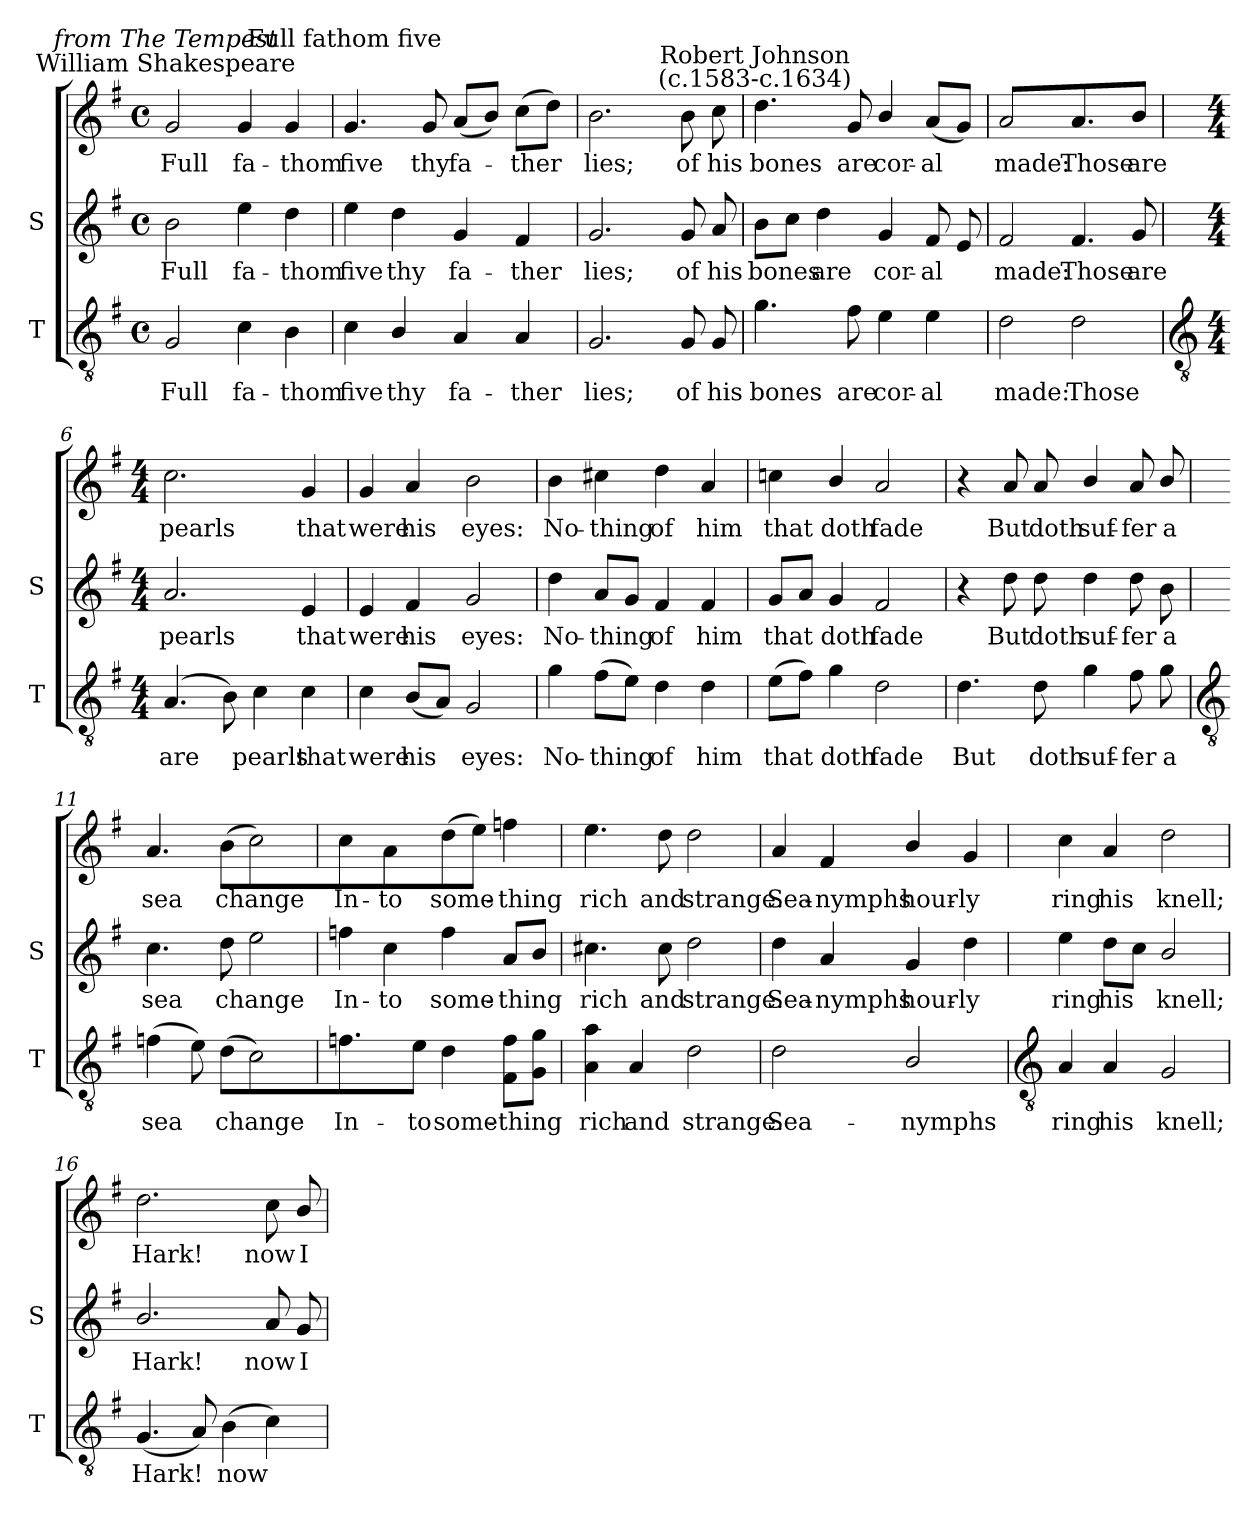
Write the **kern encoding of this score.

**kern	**text	**kern	**text	**kern	**text
*part2	*part2	*part1	*part1	*part1	*part1
*staff3	*staff3	*staff2	*staff2	*staff1	*staff1
*I"T	*	*I"S	*	*	*
*I'T	*	*I'S	*	*	*
*clefGv2	*	*clefG2	*	*clefG2	*
*k[f#]	*	*k[f#]	*	*k[f#]	*
*G:	*	*G:	*	*G:	*
*M4/4	*	*M4/4	*	*M4/4	*
*met(c)	*	*met(c)	*	*met(c)	*
=1	=1	=1	=1	=1	=1
!	!	!	!	!LO:TX:a:cj:t=William Shakespeare	!
!	!	!	!	!LO:TX:a:i:cj:t=from The Tempest	!
!	!LO:LY:b	!	!LO:LY:b	!	!LO:LY:b
2G	Full	2b	Full	2g	Full
!	!LO:LY:b	!	!LO:LY:b	!	!LO:LY:b
4c	fa-	4ee	fa-	4g	fa-
!	!LO:LY:b	!	!LO:LY:b	!	!LO:LY:b
4B	-thom	4dd	-thom	4g	-thom
=2	=2	=2	=2	=2	=2
!	!	!	!	!LO:TX:a:cj:t=Full fathom five	!
!	!LO:LY:b	!	!LO:LY:b	!	!LO:LY:b
4c	five	4ee	five	4.g	five
!	!LO:LY:b	!	!LO:LY:b	!	!
4B/	thy	4dd	thy	.	.
!	!	!	!	!	!LO:LY:b
.	.	.	.	8g	thy
!	!LO:LY:b	!	!LO:LY:b	!	!LO:LY:b
4A	fa-	4g	fa-	(<8aL	fa-
.	.	.	.	8bJ)	.
!	!LO:LY:b	!	!LO:LY:b	!	!LO:LY:b
4A	-ther	4f#	-ther	(>8ccL	ther
.	.	.	.	8ddJ)	.
=3	=3	=3	=3	=3	=3
!	!LO:LY:b	!	!LO:LY:b	!	!LO:LY:b
2.G	lies;	2.g	lies;	2.b	lies;
!	!LO:LY:b	!	!LO:LY:b	!	!LO:LY:b
8G	of	8g	of	8b	of
!	!LO:LY:b	!	!LO:LY:b	!	!LO:LY:b
8G	his	8a	his	8cc	his
=4	=4	=4	=4	=4	=4
!	!	!	!	!LO:TX:a:cj:t=Robert Johnson\n(c.1583-c.1634)	!
!	!LO:LY:b	!	!LO:LY:b	!	!LO:LY:b
4.g	bones	8bL	bones	4.dd	bones
.	.	8ccJ	.	.	.
!	!	!	!LO:LY:b	!	!
.	.	4dd	are	.	.
!	!LO:LY:b	!	!	!	!LO:LY:b
8f#	are	.	.	8g	are
!	!LO:LY:b	!	!LO:LY:b	!	!LO:LY:b
4e	cor-	4g	cor-	4b/	cor-
!	!LO:LY:b	!	!LO:LY:b	!	!LO:LY:b
4e	-al	8f#L	-al	(<8aL	-al
.	.	8e	.	8gJ)	.
=5	=5	=5	=5	=5	=5
!	!LO:LY:b	!	!LO:LY:b	!	!LO:LY:b
2d	made:	2f#	made:	2a	made:
!	!LO:LY:b	!	!LO:LY:b	!	!LO:LY:b
2d	Those	4.f#	Those	4.a	Those
!	!	!	!LO:LY:b	!	!LO:LY:b
.	.	8g	are	8bJ	are
!!LO:LB:g=z
=6	=6	=6	=6	=6	=6
*clefGv2	*	*	*	*	*
*M4/4	*	*M4/4	*	*M4/4	*
!	!LO:LY:b	!	!LO:LY:b	!	!LO:LY:b
(<4.A	are	2.a	pearls	2.cc	pearls
8B)	.	.	.	.	.
!	!LO:LY:b	!	!	!	!
4c	pearls	.	.	.	.
!	!LO:LY:b	!	!LO:LY:b	!	!LO:LY:b
4c	that	4e	that	4g	that
=7	=7	=7	=7	=7	=7
!	!LO:LY:b	!	!LO:LY:b	!	!LO:LY:b
4c	were	4e	were	4g	were
!	!LO:LY:b	!	!LO:LY:b	!	!LO:LY:b
(<8BL	his	4f#	his	4a	his
8AJ)	.	.	.	.	.
!	!LO:LY:b	!	!LO:LY:b	!	!LO:LY:b
2G	eyes:	2g	eyes:	2b	eyes:
=8	=8	=8	=8	=8	=8
!	!LO:LY:b	!	!LO:LY:b	!	!LO:LY:b
4g	No-	4dd	No-	4b	No-
!	!LO:LY:b	!	!LO:LY:b	!	!LO:LY:b
(>8f#L	-thing	8aL	-thing	4cc#X	-thing
8eJ)	.	8gJ	.	.	.
!	!LO:LY:b	!	!LO:LY:b	!	!LO:LY:b
4d	of	4f#	of	4dd	of
!	!LO:LY:b	!	!LO:LY:b	!	!LO:LY:b
4d	him	4f#	him	4a	him
=9	=9	=9	=9	=9	=9
!	!LO:LY:b	!	!LO:LY:b	!	!LO:LY:b
(>8eL	that	8gL	that	4ccn	that
8f#J)	.	8aJ	.	.	.
!	!LO:LY:b	!	!LO:LY:b	!	!LO:LY:b
4g	doth	4g	doth	4b/	doth
!	!LO:LY:b	!	!LO:LY:b	!	!LO:LY:b
2d	fade	2f#	fade	2a	fade
=10	=10	=10	=10	=10	=10
!	!LO:LY:b	!	!	!	!
4.d	But	4r	.	4r	.
!	!	!	!LO:LY:b	!	!LO:LY:b
.	.	8dd	But	8a	But
!	!LO:LY:b	!	!LO:LY:b	!	!LO:LY:b
8d	doth	8dd	doth	8a	doth
!	!LO:LY:b	!	!LO:LY:b	!	!LO:LY:b
4g	suf-	4dd	suf-	4b/	suf-
!	!LO:LY:b	!	!LO:LY:b	!	!LO:LY:b
8f#	-fer	8dd	-fer	8a	-fer
!	!LO:LY:b	!	!LO:LY:b	!	!LO:LY:b
8g	a	8b	a	8b/	a
!!LO:LB:g=z
=11	=11	=11	=11	=11	=11
*clefGv2	*	*	*	*	*
!	!LO:LY:b	!	!LO:LY:b	!	!LO:LY:b
(>4fn	sea	4.cc	sea	4.a	sea
8e)	.	.	.	.	.
!	!LO:LY:b	!	!LO:LY:b	!	!LO:LY:b
(>8dL	change	8dd	change	(>8bL	change
2c)	.	2ee	.	2cc)	.
=12	=12	=12	=12	=12	=12
!	!LO:LY:b	!	!LO:LY:b	!	!LO:LY:b
4.fn	In-	4ffn\	In-	4cc	In-
!	!	!	!LO:LY:b	!	!LO:LY:b
.	.	4cc	-to	4a	-to
!	!LO:LY:b	!	!	!	!
8eJ	-to	.	.	.	.
!	!LO:LY:b	!	!LO:LY:b	!	!LO:LY:b
4d	some-	4ff	some-	(>8dd	some-
.	.	.	.	8eeJ)	.
!	!LO:LY:b	!	!LO:LY:b	!	!LO:LY:b
8F# 8fL	-thing	8aL	-thing	4ffn	thing
8G 8gJ	.	8bJ	.	.	.
=13	=13	=13	=13	=13	=13
!	!LO:LY:b	!	!LO:LY:b	!	!LO:LY:b
4A 4a	rich	4.cc#X	rich	4.ee	rich
!	!LO:LY:b	!	!	!	!
4A	and	.	.	.	.
!	!	!	!LO:LY:b	!	!LO:LY:b
.	.	8cc#	and	8dd	and
!	!LO:LY:b	!	!LO:LY:b	!	!LO:LY:b
2d	strange.	2dd	strange.	2dd	strange.
=14	=14	=14	=14	=14	=14
!	!LO:LY:b	!	!LO:LY:b	!	!LO:LY:b
2d	Sea-	4dd	Sea-	4a	Sea-
!	!	!	!LO:LY:b	!	!LO:LY:b
.	.	4a	-nymphs	4f#	-nymphs
!	!LO:LY:b	!	!LO:LY:b	!	!LO:LY:b
2B/	-nymphs	4g	hour-	4b/	hour-
!	!	!	!LO:LY:b	!	!LO:LY:b
.	.	4dd	-ly	4g	-ly
!!LO:LB:g=z
=15	=15	=15	=15	=15	=15
*clefGv2	*	*	*	*	*
!	!LO:LY:b	!	!LO:LY:b	!	!LO:LY:b
4A	ring	4ee	ring	4cc	ring
!	!LO:LY:b	!	!LO:LY:b	!	!LO:LY:b
4A	his	8ddL	his	4a	his
.	.	8ccJ	.	.	.
!	!LO:LY:b	!	!LO:LY:b	!	!LO:LY:b
2G	knell;	2b/	knell;	2dd	knell;
=16	=16	=16	=16	=16	=16
!	!LO:LY:b	!	!LO:LY:b	!	!LO:LY:b
(<4.G	Hark!	2.b/	Hark!	2.dd	Hark!
8A)	.	.	.	.	.
!	!LO:LY:b	!	!	!	!
(>4B	now	.	.	.	.
!	!	!	!LO:LY:b	!	!LO:LY:b
4c)	.	8a	now	8cc	now
!	!	!	!LO:LY:b	!	!LO:LY:b
.	.	8g	I	8b/	I
=	=	=	=	=	=
*-	*-	*-	*-	*-	*-
